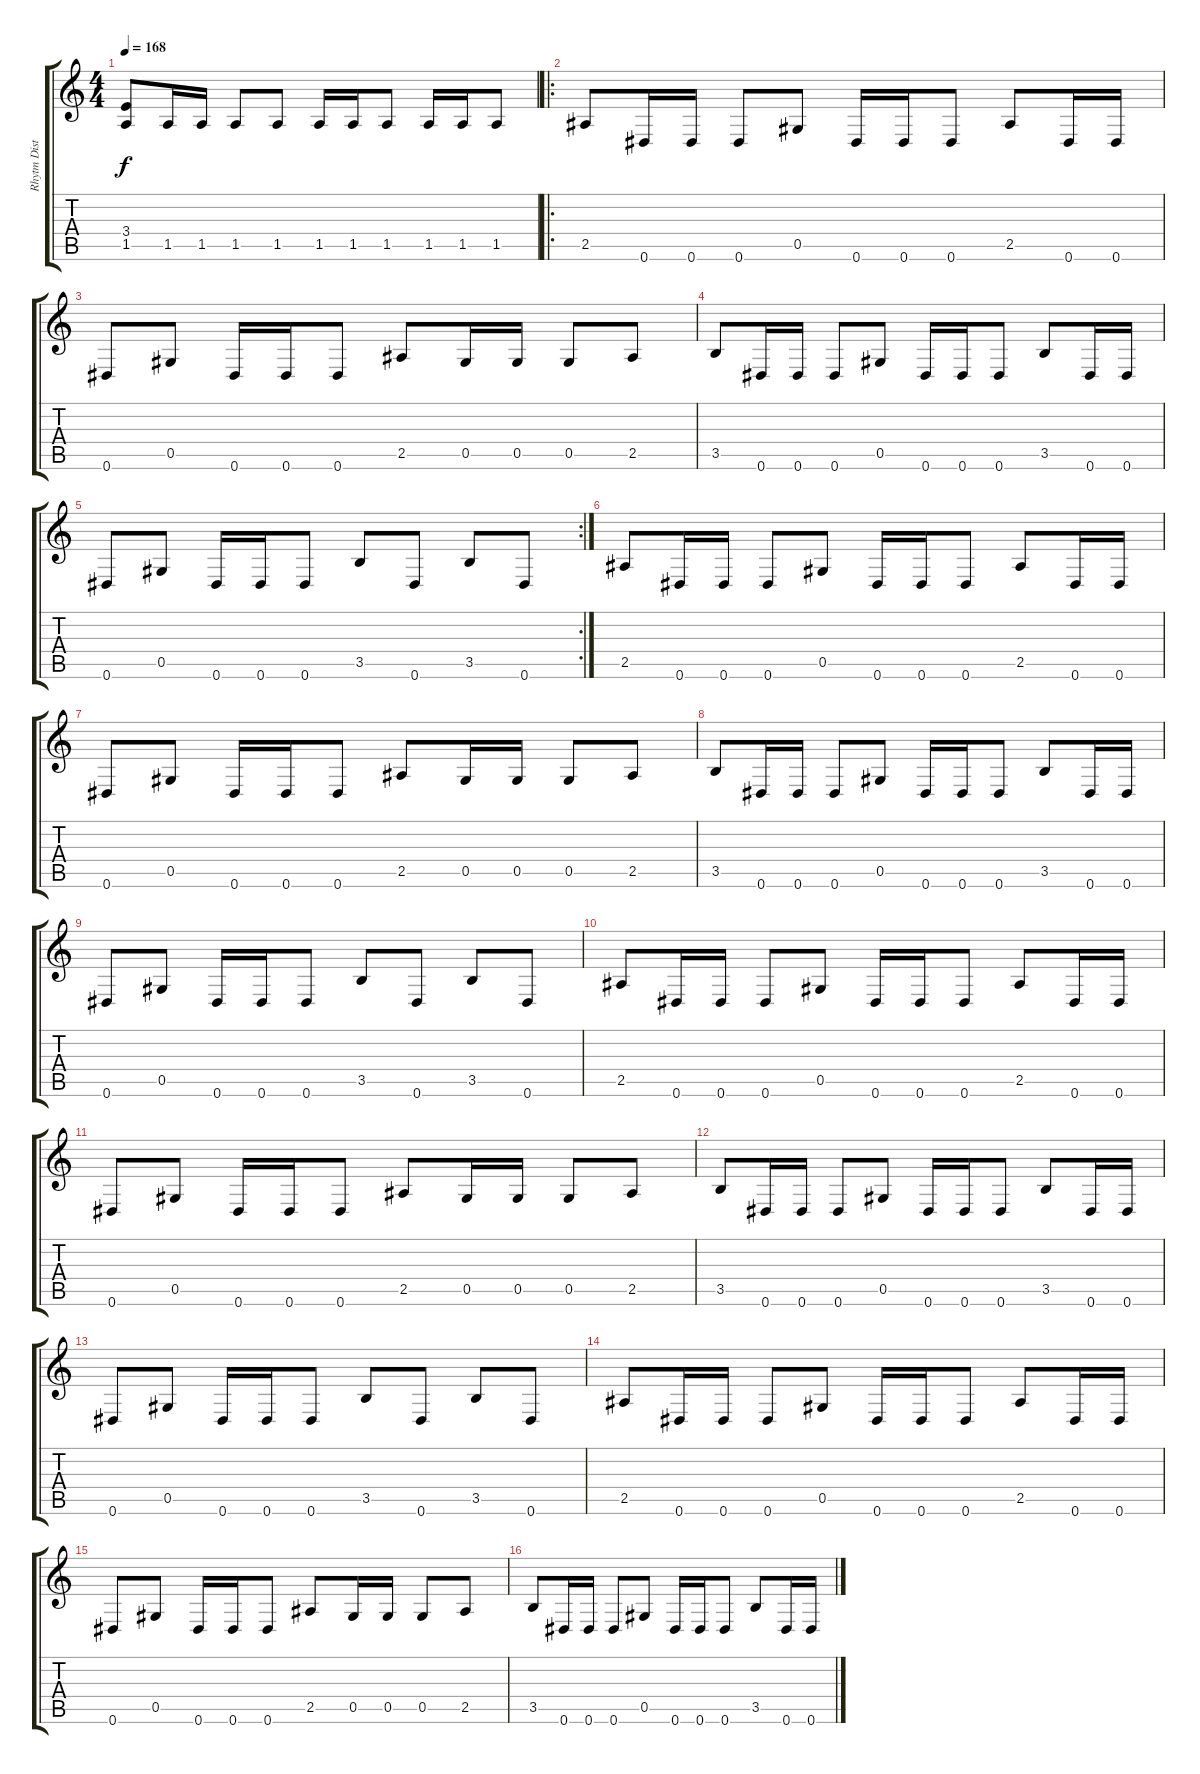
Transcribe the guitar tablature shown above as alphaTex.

\track ("Rhytm Distortion" "Rhytm Dist") {instrument distortionguitar}
\staff {score tabs}
\tuning (Eb4 Bb3 Gb3 Db3 Ab2 Eb2) {hide}
\ts (4 4)
\tempo 168
\clef g2
\ks c
(3.4 1.5).8{dy f} 1.5.16 1.5.16 1.5.8 1.5.8 1.5.16 1.5.16 1.5.8 1.5.16 1.5.16 1.5.8 |
\ro
2.5.8 0.6.16 0.6.16 0.6.8 0.5.8 0.6.16 0.6.16 0.6.8 2.5.8 0.6.16 0.6.16 |
0.6.8 0.5.8 0.6.16 0.6.16 0.6.8 2.5.8 0.5.16 0.5.16 0.5.8 2.5.8 |
3.5.8 0.6.16 0.6.16 0.6.8 0.5.8 0.6.16 0.6.16 0.6.8 3.5.8 0.6.16 0.6.16 |
\rc 2
0.6.8 0.5.8 0.6.16 0.6.16 0.6.8 3.5.8 0.6.8 3.5.8 0.6.8 |
2.5.8 0.6.16 0.6.16 0.6.8 0.5.8 0.6.16 0.6.16 0.6.8 2.5.8 0.6.16 0.6.16 |
0.6.8 0.5.8 0.6.16 0.6.16 0.6.8 2.5.8 0.5.16 0.5.16 0.5.8 2.5.8 |
3.5.8 0.6.16 0.6.16 0.6.8 0.5.8 0.6.16 0.6.16 0.6.8 3.5.8 0.6.16 0.6.16 |
0.6.8 0.5.8 0.6.16 0.6.16 0.6.8 3.5.8 0.6.8 3.5.8 0.6.8 |
2.5.8 0.6.16 0.6.16 0.6.8 0.5.8 0.6.16 0.6.16 0.6.8 2.5.8 0.6.16 0.6.16 |
0.6.8 0.5.8 0.6.16 0.6.16 0.6.8 2.5.8 0.5.16 0.5.16 0.5.8 2.5.8 |
3.5.8 0.6.16 0.6.16 0.6.8 0.5.8 0.6.16 0.6.16 0.6.8 3.5.8 0.6.16 0.6.16 |
0.6.8 0.5.8 0.6.16 0.6.16 0.6.8 3.5.8 0.6.8 3.5.8 0.6.8 |
2.5.8 0.6.16 0.6.16 0.6.8 0.5.8 0.6.16 0.6.16 0.6.8 2.5.8 0.6.16 0.6.16 |
0.6.8 0.5.8 0.6.16 0.6.16 0.6.8 2.5.8 0.5.16 0.5.16 0.5.8 2.5.8 |
3.5.8 0.6.16 0.6.16 0.6.8 0.5.8 0.6.16 0.6.16 0.6.8 3.5.8 0.6.16 0.6.16
